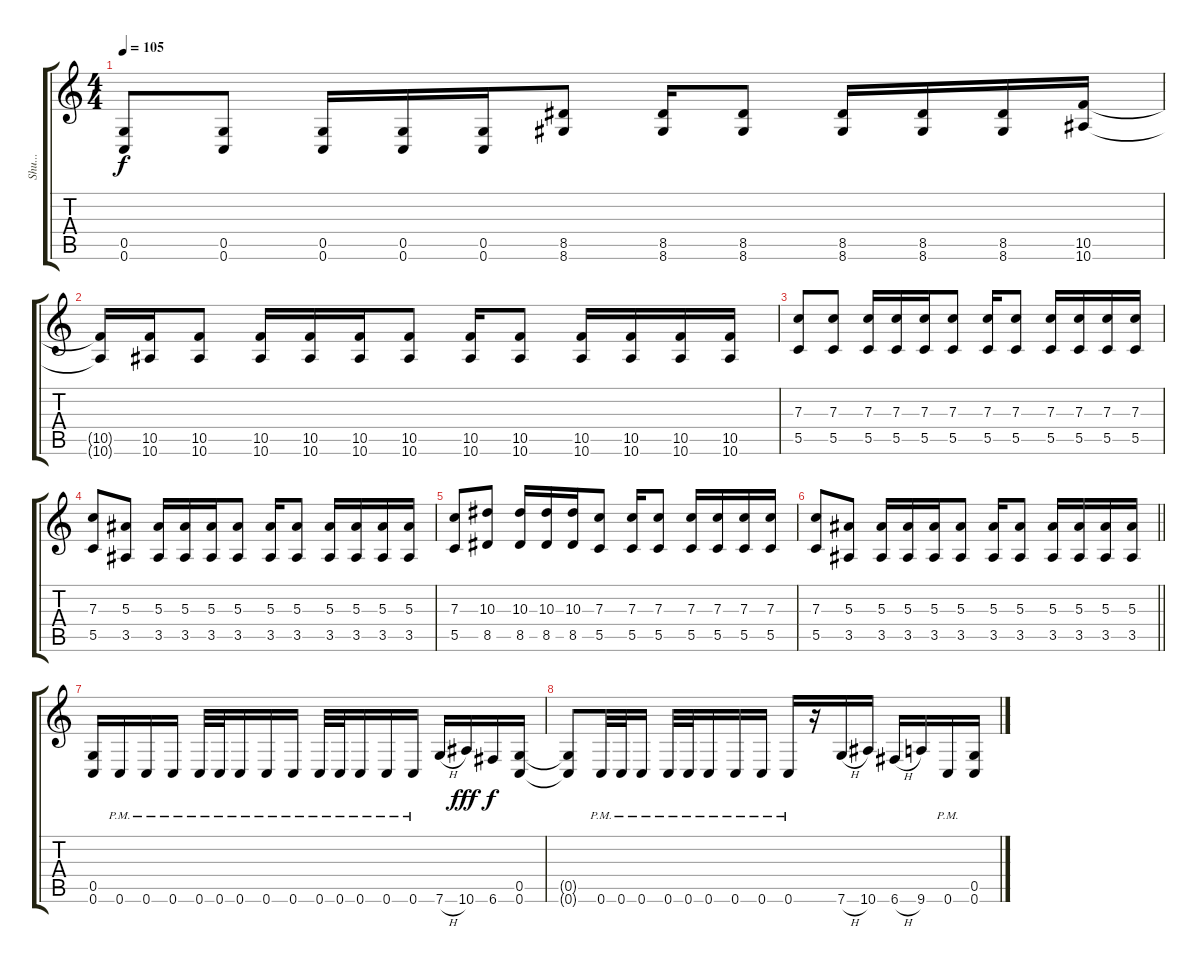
\track ("Shu..." "Shu...") {instrument overdrivenguitar}
\staff {score tabs}
\tuning (D4 A3 F3 C3 G2 C2) {hide}
\ts (4 4)
\section ("" "")
\tempo 105
\clef g2
\ks c
(0.5 0.6).8{dy f} (0.5 0.6).8 (0.5 0.6).16 (0.5 0.6).16 (0.5 0.6).16 (8.5 8.6).8 (8.5 8.6).16 (8.5 8.6).8 (8.5 8.6).16 (8.5 8.6).16 (8.5 8.6).16 (10.5 10.6).16 |
(10.5{t} 10.6{t}).16 (10.5 10.6).16 (10.5 10.6).8 (10.5 10.6).16 (10.5 10.6).16 (10.5 10.6).16 (10.5 10.6).8 (10.5 10.6).16 (10.5 10.6).8 (10.5 10.6).16 (10.5 10.6).16 (10.5 10.6).16 (10.5 10.6).16 |
(7.3 5.5).8 (7.3 5.5).8 (7.3 5.5).16 (7.3 5.5).16 (7.3 5.5).16 (7.3 5.5).8 (7.3 5.5).16 (7.3 5.5).8 (7.3 5.5).16 (7.3 5.5).16 (7.3 5.5).16 (7.3 5.5).16 |
(7.3 5.5).8 (5.3 3.5).8 (5.3 3.5).16 (5.3 3.5).16 (5.3 3.5).16 (5.3 3.5).8 (5.3 3.5).16 (5.3 3.5).8 (5.3 3.5).16 (5.3 3.5).16 (5.3 3.5).16 (5.3 3.5).16 |
(7.3 5.5).8 (10.3 8.5).8 (10.3 8.5).16 (10.3 8.5).16 (10.3 8.5).16 (7.3 5.5).8 (7.3 5.5).16 (7.3 5.5).8 (7.3 5.5).16 (7.3 5.5).16 (7.3 5.5).16 (7.3 5.5).16 |
\barLineRight lightlight
(7.3 5.5).8 (5.3 3.5).8 (5.3 3.5).16 (5.3 3.5).16 (5.3 3.5).16 (5.3 3.5).8 (5.3 3.5).16 (5.3 3.5).8 (5.3 3.5).16 (5.3 3.5).16 (5.3 3.5).16 (5.3 3.5).16 |
\section ("" "")
(0.5 0.6).16 0.6{pm}.16 0.6{pm}.16 0.6{pm}.16 0.6{pm}.32 0.6{pm}.32 0.6{pm}.16 0.6{pm}.16 0.6{pm}.16 0.6{pm}.32 0.6{pm}.32 0.6{pm}.16 0.6{pm}.16 0.6{pm}.16 7.6{h}.16 10.6.16{dy fff} 6.6.16{dy f} (0.5 0.6).16 |
(0.5{t} 0.6{t}).8 0.6{pm}.32 0.6{pm}.32 0.6{pm}.16 0.6{pm}.32 0.6{pm}.32 0.6{pm}.16 0.6{pm}.16 0.6{pm}.16 0.6{pm}.16 r.16 7.6{h}.16 10.6.16 6.6{h}.16 9.6.16 0.6{pm}.16 (0.5 0.6).16
